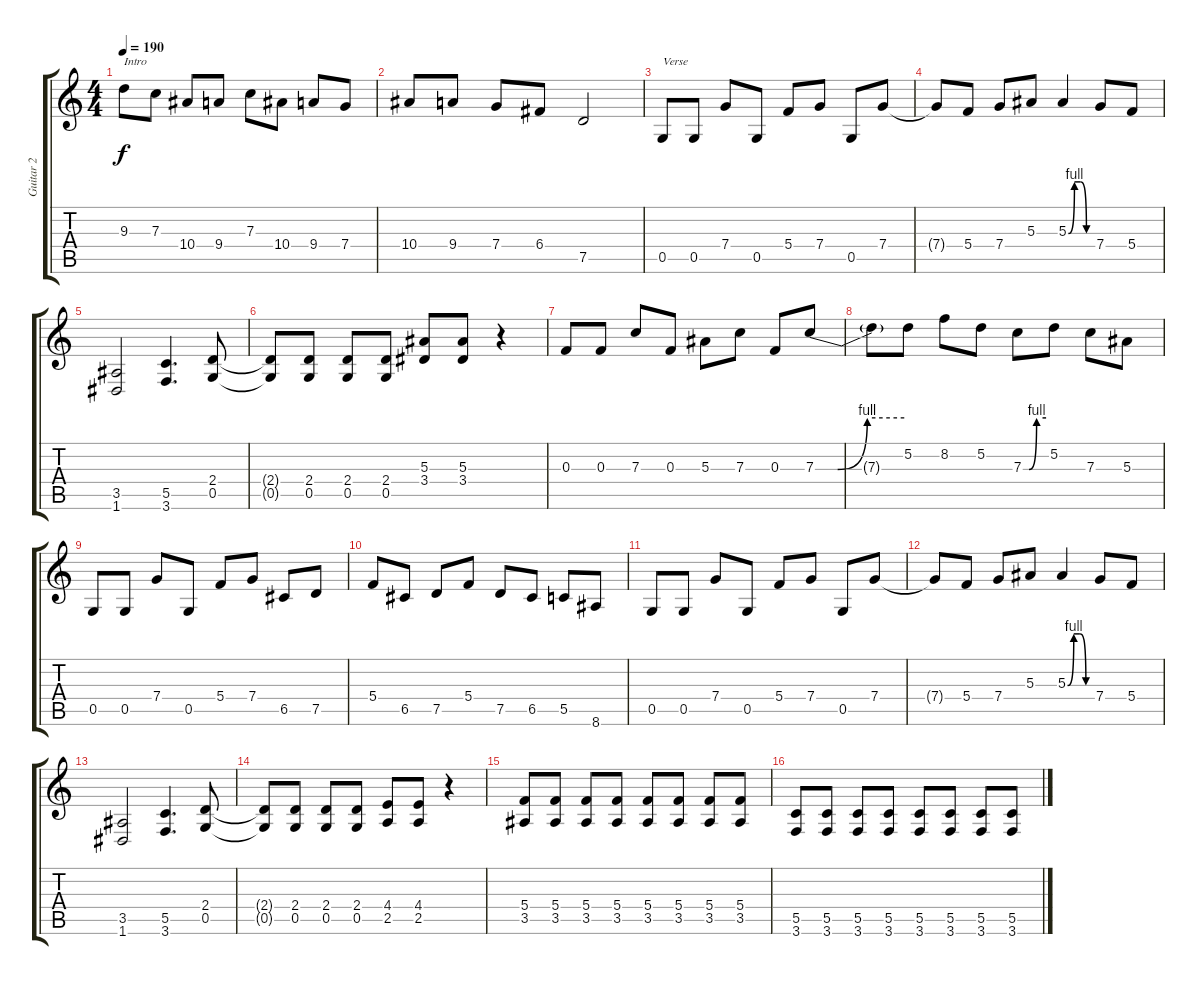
\track ("Guitar 2" "Guitar 2") {instrument acousticguitarnylon}
\staff {score tabs}
\tuning (D4 A3 F3 C3 G2 D2) {hide}
\ts (4 4)
\tempo 190
\clef g2
\ks c
9.3.8{txt "Intro" dy f instrument acousticguitarnylon} 7.3.8 10.4.8 9.4.8 7.3.8 10.4.8 9.4.8 7.4.8 |
10.4.8 9.4.8 7.4.8 6.4.8 7.5.2 |
0.5.8{txt "Verse"} 0.5.8 7.4.8 0.5.8 5.4.8 7.4.8 0.5.8 7.4.8 |
7.4{t}.8 5.4.8 7.4.8 5.3.8 5.3{be (custom 0 0 15 4 30 4 45 0 60 0)}.4 7.4.8 5.4.8 |
(3.5 1.6).2 (5.5 3.6).4{d} (2.4 0.5).8 |
(2.4{t} 0.5{t}).8 (2.4 0.5).8 (2.4 0.5).8 (2.4 0.5).8 (5.3 3.4).8 (5.3 3.4).8 r.4 |
0.3.8 0.3.8 7.3.8 0.3.8 5.3.8 7.3.8 0.3.8 7.3{be (custom 0 0 15 0 35 4 60 4)}.8 |
7.3{t}.8 5.2.8 8.2.8 5.2.8 7.3{be (custom 0 0 15 0 35 4 60 4)}.8 5.2.8 7.3.8 5.3.8 |
0.5.8 0.5.8 7.4.8 0.5.8 5.4.8 7.4.8 6.5.8 7.5.8 |
5.4.8 6.5.8 7.5.8 5.4.8 7.5.8 6.5.8 5.5.8 8.6.8 |
0.5.8 0.5.8 7.4.8 0.5.8 5.4.8 7.4.8 0.5.8 7.4.8 |
7.4{t}.8 5.4.8 7.4.8 5.3.8 5.3{be (custom 0 0 15 4 30 4 45 0 60 0)}.4 7.4.8 5.4.8 |
(3.5 1.6).2 (5.5 3.6).4{d} (2.4 0.5).8 |
(2.4{t} 0.5{t}).8 (2.4 0.5).8 (2.4 0.5).8 (2.4 0.5).8 (4.4 2.5).8 (4.4 2.5).8 r.4 |
(5.4 3.5).8 (5.4 3.5).8 (5.4 3.5).8 (5.4 3.5).8 (5.4 3.5).8 (5.4 3.5).8 (5.4 3.5).8 (5.4 3.5).8 |
(5.5 3.6).8 (5.5 3.6).8 (5.5 3.6).8 (5.5 3.6).8 (5.5 3.6).8 (5.5 3.6).8 (5.5 3.6).8 (5.5 3.6).8
